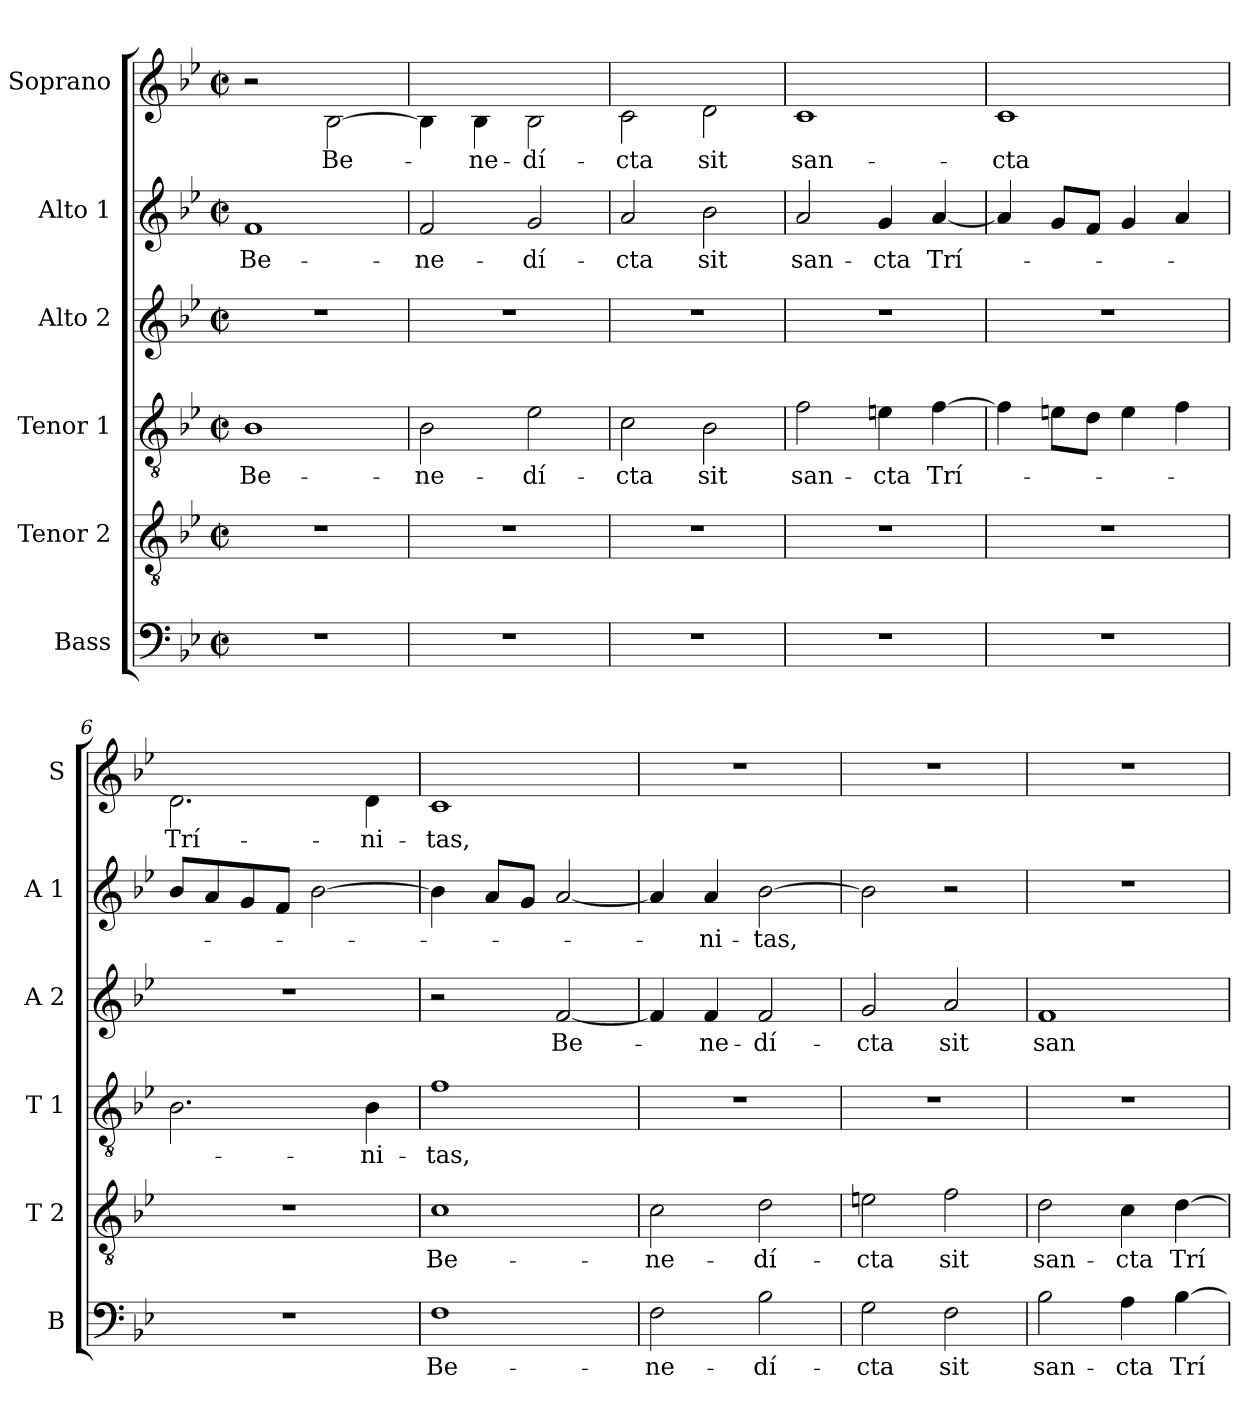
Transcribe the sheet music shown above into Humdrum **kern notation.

**kern	**text	**kern	**text	**kern	**text	**kern	**text	**kern	**text	**kern	**text
*part6	*part6	*part5	*part5	*part4	*part4	*part3	*part3	*part2	*part2	*part1	*part1
*staff6	*staff6	*staff5	*staff5	*staff4	*staff4	*staff3	*staff3	*staff2	*staff2	*staff1	*staff1
*I"Bass	*	*I"Tenor 2	*	*I"Tenor 1	*	*I"Alto 2	*	*I"Alto 1	*	*I"Soprano	*
*I'B	*	*I'T 2	*	*I'T 1	*	*I'A 2	*	*I'A 1	*	*I'S	*
*clefF4	*	*clefGv2	*	*clefGv2	*	*clefG2	*	*clefG2	*	*clefG2	*
*	*	*	*	*	*	*	*	*	*	*ITrd-7c-12	*
*k[b-e-]	*	*k[b-e-]	*	*k[b-e-]	*	*k[b-e-]	*	*k[b-e-]	*	*k[b-e-]	*
*B-:	*	*B-:	*	*B-:	*	*B-:	*	*B-:	*	*B-:	*
*M2/2	*	*M2/2	*	*M2/2	*	*M2/2	*	*M2/2	*	*M2/2	*
*met(c|)	*	*met(c|)	*	*met(c|)	*	*met(c|)	*	*met(c|)	*	*met(c|)	*
=1	=1	=1	=1	=1	=1	=1	=1	=1	=1	=1	=1
1r	.	1r	.	1B-	Be-	1r	.	1f	Be-	2r	.
.	.	.	.	.	.	.	.	.	.	[2b-\	Be-
=2	=2	=2	=2	=2	=2	=2	=2	=2	=2	=2	=2
1r	.	1r	.	2B-\	-ne-	1r	.	2f/	-ne-	4b-\]	.
.	.	.	.	.	.	.	.	.	.	4b-\	-ne-
.	.	.	.	2e-\	-dí-	.	.	2g/	-dí-	2b-\	-dí-
=3	=3	=3	=3	=3	=3	=3	=3	=3	=3	=3	=3
1r	.	1r	.	2c\	-cta	1r	.	2a/	-cta	2cc\	-cta
.	.	.	.	2B-\	sit	.	.	2b-\	sit	2dd\	sit
=4	=4	=4	=4	=4	=4	=4	=4	=4	=4	=4	=4
1r	.	1r	.	2f\	san-	1r	.	2a/	san-	1cc	san-
.	.	.	.	4en\	-cta	.	.	4g/	-cta	.	.
.	.	.	.	[4f\	Trí-	.	.	[4a/	Trí-	.	.
!!LO:LB:g=z
=5	=5	=5	=5	=5	=5	=5	=5	=5	=5	=5	=5
1r	.	1r	.	4f\]	.	1r	.	4a/]	.	1cc	-cta
.	.	.	.	8en\L	.	.	.	8g/L	.	.	.
.	.	.	.	8d\J	.	.	.	8f/J	.	.	.
.	.	.	.	4e\	.	.	.	4g/	.	.	.
.	.	.	.	4f\	.	.	.	4a/	.	.	.
=6	=6	=6	=6	=6	=6	=6	=6	=6	=6	=6	=6
1r	.	1r	.	2.B-\	.	1r	.	8b-/L	.	2.dd\	Trí-
.	.	.	.	.	.	.	.	8a/	.	.	.
.	.	.	.	.	.	.	.	8g/	.	.	.
.	.	.	.	.	.	.	.	8f/J	.	.	.
.	.	.	.	.	.	.	.	[2b-\	.	.	.
.	.	.	.	4B-\	-ni-	.	.	.	.	4dd\	-ni-
=7	=7	=7	=7	=7	=7	=7	=7	=7	=7	=7	=7
1F	Be-	1c	Be-	1f	-tas,	2r	.	4b-\]	.	1cc	-tas,
.	.	.	.	.	.	.	.	8a/L	.	.	.
.	.	.	.	.	.	.	.	8g/J	.	.	.
.	.	.	.	.	.	[2f/	Be-	[2a/	.	.	.
=8	=8	=8	=8	=8	=8	=8	=8	=8	=8	=8	=8
2F\	-ne-	2c\	-ne-	1r	.	4f/]	.	4a/]	.	1r	.
.	.	.	.	.	.	4f/	-ne-	4a/	-ni-	.	.
2B-\	-dí-	2d\	-dí-	.	.	2f/	-dí-	[2b-\	-tas,	.	.
=9	=9	=9	=9	=9	=9	=9	=9	=9	=9	=9	=9
2G\	-cta	2en\	-cta	1r	.	2g/	-cta	2b-\]	.	1r	.
2F\	sit	2f\	sit	.	.	2a/	sit	2r	.	.	.
!!LO:PB:g=z
=10	=10	=10	=10	=10	=10	=10	=10	=10	=10	=10	=10
2B-\	san-	2d\	san-	1r	.	1f	san-	1r	.	1r	.
4A\	-cta	4c\	-cta	.	.	.	.	.	.	.	.
[4B-\	Trí-	[4d\	Trí-	.	.	.	.	.	.	.	.
=	=	=	=	=	=	=	=	=	=	=	=
*-	*-	*-	*-	*-	*-	*-	*-	*-	*-	*-	*-
